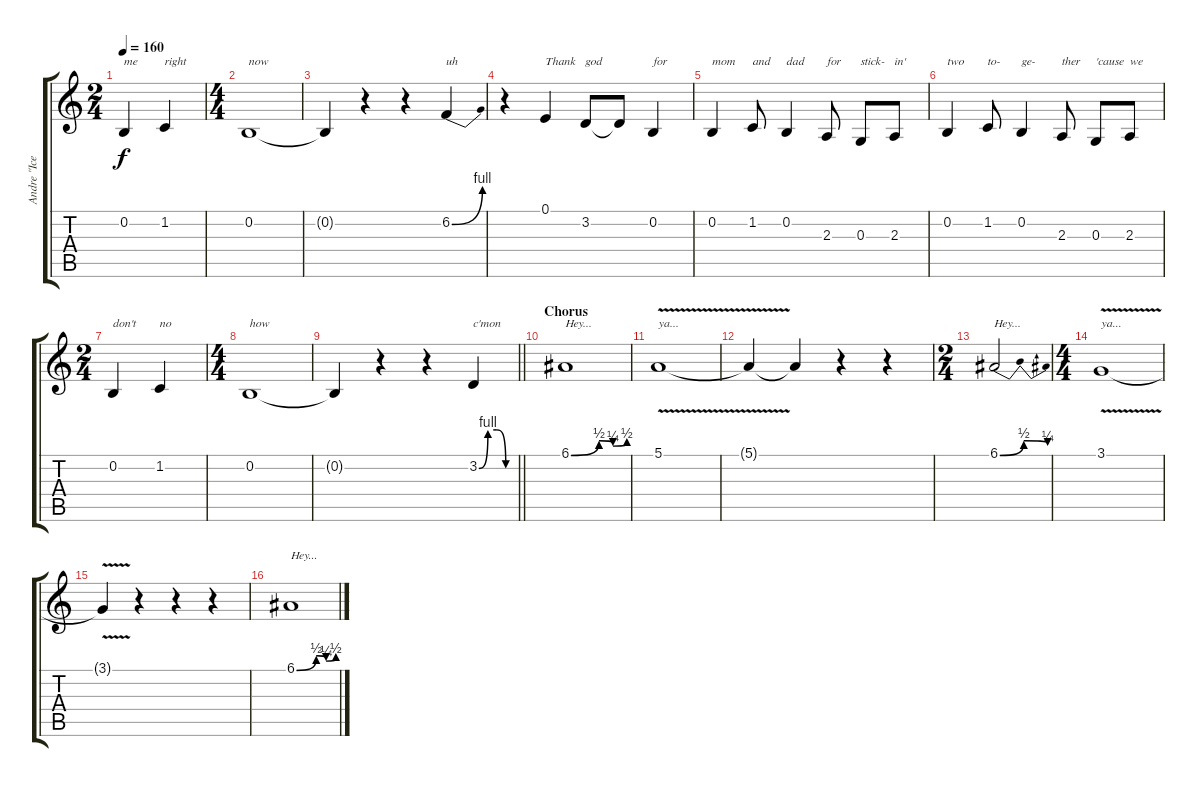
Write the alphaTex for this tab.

\track ("Andre \"Ice Cold\" 3000(Voice)" "Andre \"Ice") {instrument tenorsax}
\staff {score tabs}
\tuning (E4 B3 G3 D3 A2 E2) {hide}
\ts (2 4)
\tempo 160
\clef g2
\ks c
0.2.4{txt "me" dy f} 1.2.4{txt "right"} |
\ts (4 4)
0.2.1{txt "now"} |
0.2{t}.4 r.4 r.4 6.2{be (bend 0 0 60 4)}.4{txt "uh"} |
r.4 0.1.4{txt "Thank"} 3.2.8{txt "god"} 3.2{t}.8 0.2.4{txt "for"} |
0.2.4{txt "mom"} 1.2.8{txt "and"} 0.2.4{txt "dad"} 2.3.8{txt "for"} 0.3.8{txt "stick-"} 2.3.8{txt "in'"} |
0.2.4{txt "two"} 1.2.8{txt "to-"} 0.2.4{txt "ge-"} 2.3.8{txt "ther"} 0.3.8{txt "'cause"} 2.3.8{txt "we"} |
\ts (2 4)
0.2.4{txt "don't"} 1.2.4{txt "no"} |
\ts (4 4)
0.2.1{txt "how"} |
\barLineRight lightlight
0.2{t}.4 r.4 r.4 3.2{be (custom 0 0 15 4 30 4 45 0 60 0)}.4{txt "c'mon"} |
\section ("" "Chorus")
6.1{be (custom 0 0 30 2 45 1 60 2)}.1{txt "Hey..." volume 10} |
5.1{v}.1{txt "ya..."} |
5.1{t}.4 5.1{t}.4 r.4 r.4 |
\ts (2 4)
6.1{be (bendrelease 0 0 30 2 30 2 60 1)}.2{txt "Hey..."} |
\ts (4 4)
3.1{v}.1{txt "ya..."} |
3.1{t}.4 r.4 r.4 r.4 |
6.1{be (custom 0 0 30 2 45 1 60 2)}.1{txt "Hey..." volume 10}
